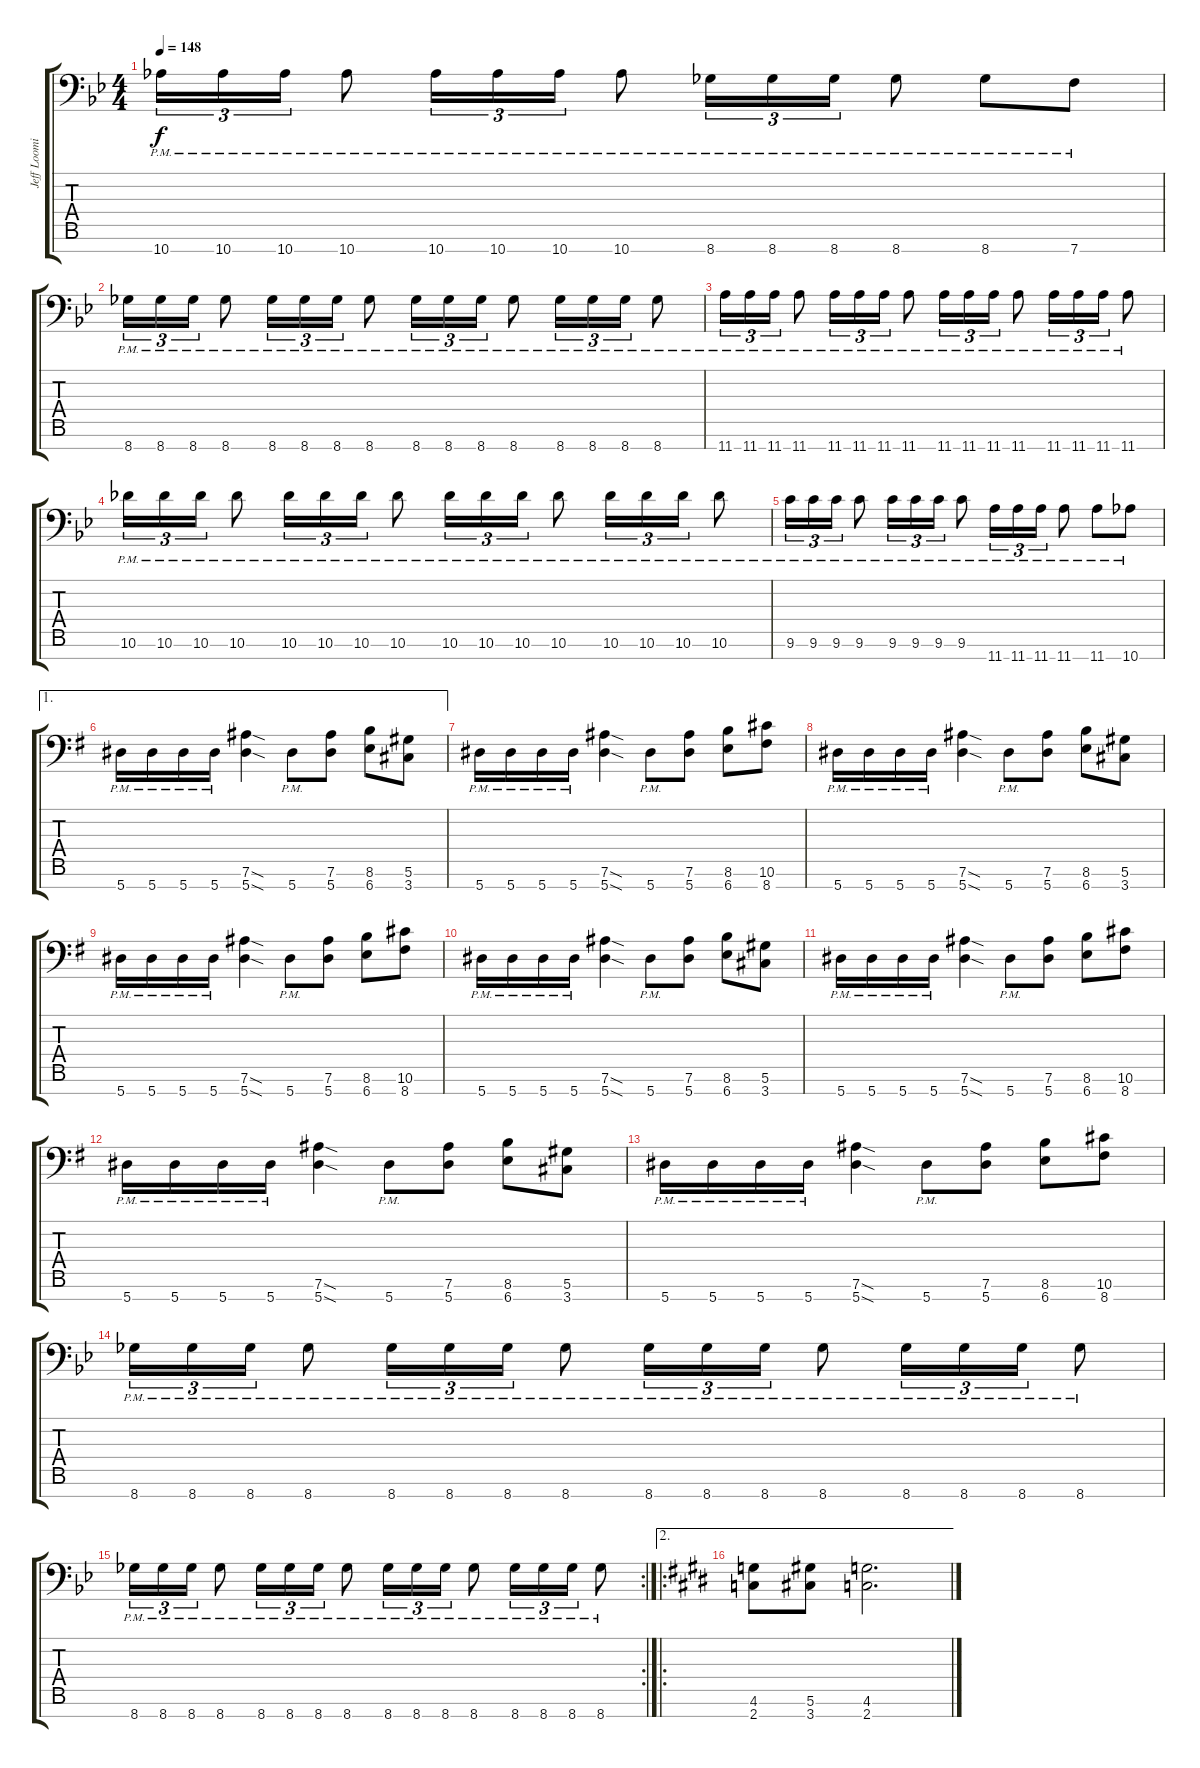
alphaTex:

\track ("Jeff Loomis" "Jeff Loomi") {instrument distortionguitar}
\staff {score tabs}
\tuning (Eb4 Bb3 Gb3 Db3 Ab2 Eb2 Bb1) {hide}
\ts (4 4)
\tempo 148
\clef f4
\ks bb
10.7{pm}.16{tu (3 2) dy f} 10.7{pm}.16{tu (3 2)} 10.7{pm}.16{tu (3 2)} 10.7{pm}.8 10.7{pm}.16{tu (3 2)} 10.7{pm}.16{tu (3 2)} 10.7{pm}.16{tu (3 2)} 10.7{pm}.8 8.7{pm}.16{tu (3 2)} 8.7{pm}.16{tu (3 2)} 8.7{pm}.16{tu (3 2)} 8.7{pm}.8 8.7{pm}.8 7.7{pm}.8 |
8.7{pm}.16{tu (3 2)} 8.7{pm}.16{tu (3 2)} 8.7{pm}.16{tu (3 2)} 8.7{pm}.8 8.7{pm}.16{tu (3 2)} 8.7{pm}.16{tu (3 2)} 8.7{pm}.16{tu (3 2)} 8.7{pm}.8 8.7{pm}.16{tu (3 2)} 8.7{pm}.16{tu (3 2)} 8.7{pm}.16{tu (3 2)} 8.7{pm}.8 8.7{pm}.16{tu (3 2)} 8.7{pm}.16{tu (3 2)} 8.7{pm}.16{tu (3 2)} 8.7{pm}.8 |
11.7{pm}.16{tu (3 2)} 11.7{pm}.16{tu (3 2)} 11.7{pm}.16{tu (3 2)} 11.7{pm}.8 11.7{pm}.16{tu (3 2)} 11.7{pm}.16{tu (3 2)} 11.7{pm}.16{tu (3 2)} 11.7{pm}.8 11.7{pm}.16{tu (3 2)} 11.7{pm}.16{tu (3 2)} 11.7{pm}.16{tu (3 2)} 11.7{pm}.8 11.7{pm}.16{tu (3 2)} 11.7{pm}.16{tu (3 2)} 11.7{pm}.16{tu (3 2)} 11.7{pm}.8 |
10.6{pm}.16{tu (3 2)} 10.6{pm}.16{tu (3 2)} 10.6{pm}.16{tu (3 2)} 10.6{pm}.8 10.6{pm}.16{tu (3 2)} 10.6{pm}.16{tu (3 2)} 10.6{pm}.16{tu (3 2)} 10.6{pm}.8 10.6{pm}.16{tu (3 2)} 10.6{pm}.16{tu (3 2)} 10.6{pm}.16{tu (3 2)} 10.6{pm}.8 10.6{pm}.16{tu (3 2)} 10.6{pm}.16{tu (3 2)} 10.6{pm}.16{tu (3 2)} 10.6{pm}.8 |
9.6{pm}.16{tu (3 2)} 9.6{pm}.16{tu (3 2)} 9.6{pm}.16{tu (3 2)} 9.6{pm}.8 9.6{pm}.16{tu (3 2)} 9.6{pm}.16{tu (3 2)} 9.6{pm}.16{tu (3 2)} 9.6{pm}.8 11.7{pm}.16{tu (3 2)} 11.7{pm}.16{tu (3 2)} 11.7{pm}.16{tu (3 2)} 11.7{pm}.8 11.7{pm}.8 10.7{pm}.8 |
\ae 1
\ks g
5.7{pm}.16 5.7{pm}.16 5.7{pm}.16 5.7{pm}.16 (7.6{sod} 5.7{sod}).4 5.7{pm}.8 (7.6 5.7).8 (8.6 6.7).8 (5.6 3.7).8 |
5.7{pm}.16 5.7{pm}.16 5.7{pm}.16 5.7{pm}.16 (7.6{sod} 5.7{sod}).4 5.7{pm}.8 (7.6 5.7).8 (8.6 6.7).8 (10.6 8.7).8 |
5.7{pm}.16 5.7{pm}.16 5.7{pm}.16 5.7{pm}.16 (7.6{sod} 5.7{sod}).4 5.7{pm}.8 (7.6 5.7).8 (8.6 6.7).8 (5.6 3.7).8 |
5.7{pm}.16 5.7{pm}.16 5.7{pm}.16 5.7{pm}.16 (7.6{sod} 5.7{sod}).4 5.7{pm}.8 (7.6 5.7).8 (8.6 6.7).8 (10.6 8.7).8 |
5.7{pm}.16 5.7{pm}.16 5.7{pm}.16 5.7{pm}.16 (7.6{sod} 5.7{sod}).4 5.7{pm}.8 (7.6 5.7).8 (8.6 6.7).8 (5.6 3.7).8 |
5.7{pm}.16 5.7{pm}.16 5.7{pm}.16 5.7{pm}.16 (7.6{sod} 5.7{sod}).4 5.7{pm}.8 (7.6 5.7).8 (8.6 6.7).8 (10.6 8.7).8 |
5.7{pm}.16 5.7{pm}.16 5.7{pm}.16 5.7{pm}.16 (7.6{sod} 5.7{sod}).4 5.7{pm}.8 (7.6 5.7).8 (8.6 6.7).8 (5.6 3.7).8 |
5.7{pm}.16 5.7{pm}.16 5.7{pm}.16 5.7{pm}.16 (7.6{sod} 5.7{sod}).4 5.7{pm}.8 (7.6 5.7).8 (8.6 6.7).8 (10.6 8.7).8 |
\ks bb
8.7{pm}.16{tu (3 2)} 8.7{pm}.16{tu (3 2)} 8.7{pm}.16{tu (3 2)} 8.7{pm}.8 8.7{pm}.16{tu (3 2)} 8.7{pm}.16{tu (3 2)} 8.7{pm}.16{tu (3 2)} 8.7{pm}.8 8.7{pm}.16{tu (3 2)} 8.7{pm}.16{tu (3 2)} 8.7{pm}.16{tu (3 2)} 8.7{pm}.8 8.7{pm}.16{tu (3 2)} 8.7{pm}.16{tu (3 2)} 8.7{pm}.16{tu (3 2)} 8.7{pm}.8 |
\rc 2
8.7{pm}.16{tu (3 2)} 8.7{pm}.16{tu (3 2)} 8.7{pm}.16{tu (3 2)} 8.7{pm}.8 8.7{pm}.16{tu (3 2)} 8.7{pm}.16{tu (3 2)} 8.7{pm}.16{tu (3 2)} 8.7{pm}.8 8.7{pm}.16{tu (3 2)} 8.7{pm}.16{tu (3 2)} 8.7{pm}.16{tu (3 2)} 8.7{pm}.8 8.7{pm}.16{tu (3 2)} 8.7{pm}.16{tu (3 2)} 8.7{pm}.16{tu (3 2)} 8.7{pm}.8 |
\ae 2
\ro
\ks e
(4.6 2.7).8 (5.6 3.7).8 (4.6 2.7).2{d}
